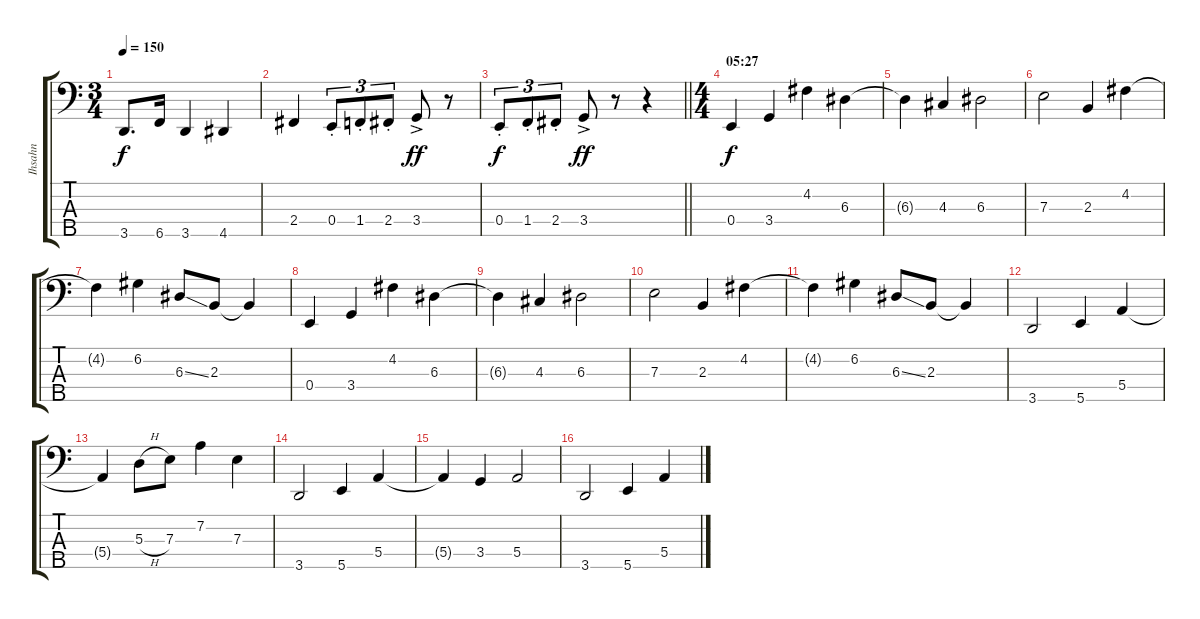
\track ("Ihsahn" "Ihsahn") {instrument electricbassfinger}
\staff {score tabs}
\tuning (G2 D2 A1 E1 B0) {hide}
\ts (3 4)
\tempo 150
\clef f4
\ks c
3.5.8{d dy f} 6.5.16 3.5.4 4.5.4 |
2.4.4 0.4{st}.8{tu (3 2)} 1.4{st}.8{tu (3 2)} 2.4{st}.8{tu (3 2)} 3.4{ac}.8{dy ff} r.8 |
\barLineRight lightlight
0.4{st}.8{tu (3 2) dy f} 1.4{st}.8{tu (3 2)} 2.4{st}.8{tu (3 2)} 3.4{ac}.8{dy ff} r.8 r.4 |
\ts (4 4)
\section ("" "05:27")
0.4.4{dy f} 3.4.4 4.2.4 6.3.4 |
6.3{t}.4 4.3.4 6.3.2 |
7.3.2 2.3.4 4.2.4 |
4.2{t}.4 6.2.4 6.3{ss}.8 2.3.8 2.3{t}.4 |
0.4.4 3.4.4 4.2.4 6.3.4 |
6.3{t}.4 4.3.4 6.3.2 |
7.3.2 2.3.4 4.2.4 |
4.2{t}.4 6.2.4 6.3{ss}.8 2.3.8 2.3{t}.4 |
3.5.2 5.5.4 5.4.4 |
5.4{t}.4 5.3{h}.8 7.3.8 7.2.4 7.3.4 |
3.5.2 5.5.4 5.4.4 |
5.4{t}.4 3.4.4 5.4.2 |
3.5.2 5.5.4 5.4.4
